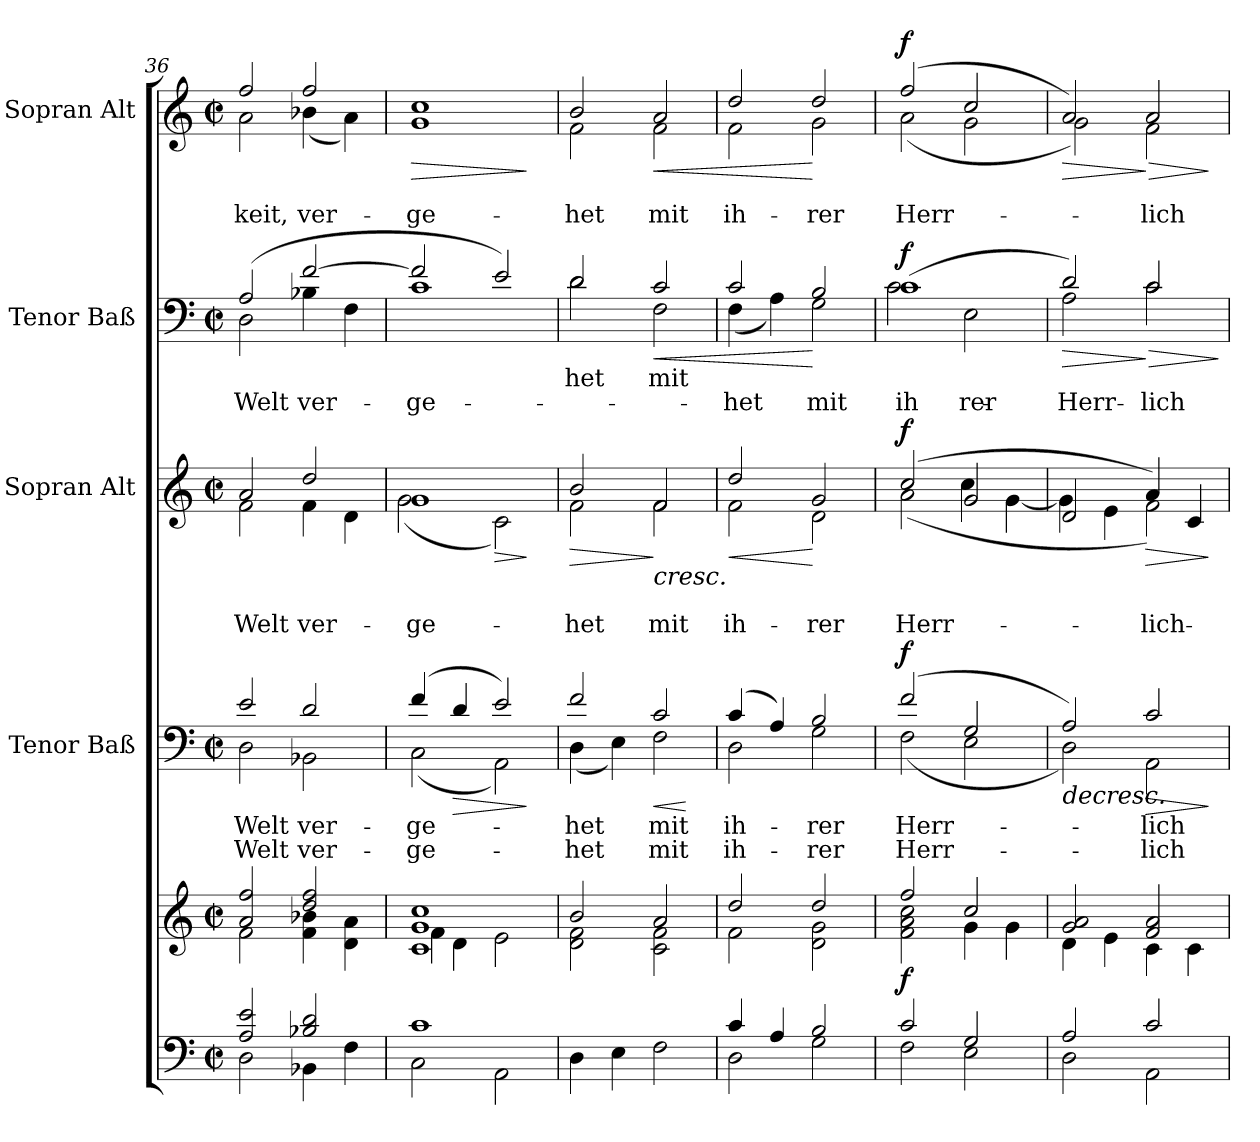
**kern	**kern	**dynam	**kern	**text	**text	**dynam	**kern	**text	**text	**dynam	**kern	**text	**text	**dynam	**kern	**text	**text	**dynam
*part5	*part5	*part5	*part4	*part4	*part4	*part4	*part3	*part3	*part3	*part3	*part2	*part2	*part2	*part2	*part1	*part1	*part1	*part1
*staff6	*staff5	*staff5/6	*staff4	*staff4	*staff4	*staff4	*staff3	*staff3	*staff3	*staff3	*staff2	*staff2	*staff2	*staff2	*staff1	*staff1	*staff1	*staff1
*	*	*	*I"Tenor Baß	*	*	*	*I"Sopran Alt	*	*	*	*I"Tenor Baß	*	*	*	*I"Sopran Alt	*	*	*
!!LO:LB:g=z
*clefF4	*clefG2	*	*clefF4	*	*	*	*clefG2	*	*	*	*clefF4	*	*	*	*clefG2	*	*	*
*k[]	*k[]	*	*k[]	*	*	*	*k[]	*	*	*	*k[]	*	*	*	*k[]	*	*	*
*a:	*a:	*	*a:	*	*	*	*a:	*	*	*	*a:	*	*	*	*a:	*	*	*
*M2/2	*M2/2	*	*M2/2	*	*	*	*M2/2	*	*	*	*M2/2	*	*	*	*M2/2	*	*	*
*met(c|)	*met(c|)	*	*met(c|)	*	*	*	*met(c|)	*	*	*	*met(c|)	*	*	*	*met(c|)	*	*	*
=36	=36	=36	=36	=36	=36	=36	=36	=36	=36	=36	=36	=36	=36	=36	=36	=36	=36	=36
*^	*^	*	*^	*	*	*	*^	*	*	*	*^	*	*	*	*^	*	*	*
2A/ 2e/	2D\	2a/ 2ff/	2f\	.	2e/	2D\	Welt	Welt	.	2a/	2f\	.	Welt	.	(2A/	2D\	.	Welt	.	2ff/	2a\	.	-keit,	.
2B-X/ 2d/	4BB-X\	2dd/ 2ff/	4f\ 4b-X\	.	2d/	2BB-X\	ver-	ver-	.	2dd/	4f\	.	ver-	.	[>2f/	4B-X\	.	ver-	.	2ff/	(4b-X\	.	ver-	.
.	4F\	.	4d\ 4a\	.	.	.	.	.	.	.	4d\	.	.	.	.	4F\	.	.	.	.	4a\)	.	.	.
=37	=37	=37	=37	=37	=37	=37	=37	=37	=37	=37	=37	=37	=37	=37	=37	=37	=37	=37	=37	=37	=37	=37	=37	=37
!	!	!	!	!	!	!	!	!	!	!	!	!	!	!	!	!	!	!	!	!	!	!	!	!LO:HP:b
!	!	!	!	!	!	!	!	!	!	!	!	!	!	!	!	!	!	!	!	!	!	!	!	!LO:HP:n=1:b
1c	2C\	1c 1g 1cc	4f\	.	(4f/	(2C\	-ge-	-ge-	.	1g	(2g\	.	-ge-	.	2f/]	1c	.	-ge-	.	1cc	1g	.	-ge-	> >
!	!	!	!	!	!	!	!	!	!LO:HP:b	!	!	!	!	!	!	!	!	!	!	!	!	!	!	!
.	.	.	4d\	.	4d/	.	.	.	>	.	.	.	.	.	.	.	.	.	.	.	.	.	.	.
!	!	!	!	!	!	!	!	!	!	!	!	!	!	!LO:HP:b	!	!	!	!	!	!	!	!	!	!
.	2AA\	.	2e\	.	2e/)	2AA\)	.	.	.	.	2c\)	.	.	>	2e/)	.	.	.	.	.	.	.	.	.
*v	*v	*	*	*	*v	*v	*	*	*	*v	*v	*	*	*	*v	*v	*	*	*	*v	*v	*	*	*
*	*v	*v	*	*	*	*	*	*	*	*	*	*	*	*	*	*	*	*	*
.	.	.	.	.	.	]	.	.	.	]	.	.	.	.	.	.	.	]
=38	=38	=38	=38	=38	=38	=38	=38	=38	=38	=38	=38	=38	=38	=38	=38	=38	=38	=38
*	*^	*	*^	*	*	*	*	*	*	*	*	*	*	*	*	*	*	*
!	!	!	!	!	!	!	!	!	!	!	!	!LO:HP:b	!	!	!	!	!	!	!	!
!	!	!	!	!	!	!	!	!	!	!	!	!LO:HP:n=1:b	!	!	!	!	!	!	!	!
*	*	*	*	*	*	*	*	*	*^	*	*	*	*^	*	*	*	*^	*	*	*
4D\	2b/	2d\ 2f\	.	2f/	(4D\	-het	-het	.	2b/	2f\	.	-het	> >	2d/	2d\	-het	.	.	2b/	2f\	.	-het	.
4E\	.	.	.	.	4E\)	.	.	.	.	.	.	.	.	.	.	.	.	.	.	.	.	.	.
!	!	!	!	!	!	!	!	!LO:HP:b	!	!	!	!	!LO:HP:n=1:b	!	!	!	!	!LO:HP:b	!	!	!	!	!LO:HP:n=1:b
2F\	2a/	2c\ 2f\	.	2c/	2F\	mit	mit	<	2f/	2f\	.	mit	] <	2c/	2F\	mit	.	<	2a/	2f\	.	mit	] <
*	*v	*v	*	*	*	*	*	*	*v	*v	*	*	*	*v	*v	*	*	*	*v	*v	*	*	*
*	*	*	*v	*v	*	*	*	*	*	*	*	*	*	*	*	*	*	*	*
.	.	.	.	.	.	[	.	.	.	]	.	.	.	.	.	.	.	.
=39	=39	=39	=39	=39	=39	=39	=39	=39	=39	=39	=39	=39	=39	=39	=39	=39	=39	=39
*^	*^	*	*^	*	*	*	*	*	*	*	*	*	*	*	*	*	*	*
!	!	!	!	!	!	!	!	!	!	!	!	!	!LO:HP:b	!	!	!	!	!	!	!	!
*	*	*	*	*	*	*	*	*	*	*^	*	*	*	*^	*	*	*	*^	*	*	*
4c/	2D\	2dd/	2f\	.	(4c/	2D\	ih-	ih-	.	2dd/	2f\	.	ih-	<	2c/	(4F\	.	-het	.	2dd/	2f\	.	ih-	.
4A/	.	.	.	.	4A/)	.	.	.	.	.	.	.	.	.	.	4A\)	.	.	.	.	.	.	.	.
2B/	2G\	2dd/	2d\ 2g\	.	2B/	2G\	-rer	-rer	.	2g/	2d\	.	-rer	[ [	2B/	2G\	.	mit	[	2dd/	2g\	.	-rer	[
=40	=40	=40	=40	=40	=40	=40	=40	=40	=40	=40	=40	=40	=40	=40	=40	=40	=40	=40	=40	=40	=40	=40	=40	=40
!	!	!	!	!LO:DY:b	!	!	!	!	!LO:DY:a	!	!	!	!	!LO:DY:a	!	!	!	!	!LO:DY:a	!	!	!	!	!LO:DY:a
2c/	2F\	2ff/	2f\ 2a\ 2cc\	f	(2f/	(2F\	Herr-	Herr-	f	(2cc/	(2a\	.	Herr-	f	(1c	2c\	.	ih-	f	(2ff/	(2a\	.	Herr-	f
2G/	2E\	2cc/	4g\	.	2G/	2E\	.	.	.	2g/	4cc\	.	.	.	.	2E\	.	-rer	.	2cc/	2g\	.	.	.
.	.	.	4g\	.	.	.	.	.	.	.	[<4g\	.	.	.	.	.	.	.	.	.	.	.	.	.
=41	=41	=41	=41	=41	=41	=41	=41	=41	=41	=41	=41	=41	=41	=41	=41	=41	=41	=41	=41	=41	=41	=41	=41	=41
!	!	!	!	!	!	!	!	!	!LO:HP:b	!	!	!	!	!	!	!	!	!	!LO:HP:b	!	!	!	!	!LO:HP:b
2A/	2D\	2g/ 2a/	4d\	.	2A/)	2D\)	.	.	>	2d/	4g\]	.	.	.	2d/)	2A\	.	Herr-	>	2a/)	2g\)	.	.	>
.	.	.	4e\	.	.	.	.	.	.	.	4e\	.	.	.	.	.	.	.	.	.	.	.	.	.
!	!	!	!	!	!	!	!	!	!LO:HP:b	!	!	!	!	!LO:HP:b	!	!	!	!	!LO:HP:b	!	!	!	!	!LO:HP:n=1:b
2c/	2AA\	2f/ 2a/	4c\	.	2c/	2AA\	-lich-	-lich-	>	4a/)	2f\)	.	-lich-	>	2c/	2c\	.	-lich-	> ]	2a/	2f\	.	-lich-	] >
.	.	.	4c\	.	.	.	.	.	.	4c/	.	.	.	.	.	.	.	.	.	.	.	.	.	.
*v	*v	*	*	*	*v	*v	*	*	*	*v	*v	*	*	*	*v	*v	*	*	*	*v	*v	*	*	*
*	*v	*v	*	*	*	*	*	*	*	*	*	*	*	*	*	*	*	*	*
.	.	.	.	.	.	] ]	.	.	.	]	.	.	.	]	.	.	.	]
=	=	=	=	=	=	=	=	=	=	=	=	=	=	=	=	=	=	=
*-	*-	*-	*-	*-	*-	*-	*-	*-	*-	*-	*-	*-	*-	*-	*-	*-	*-	*-
